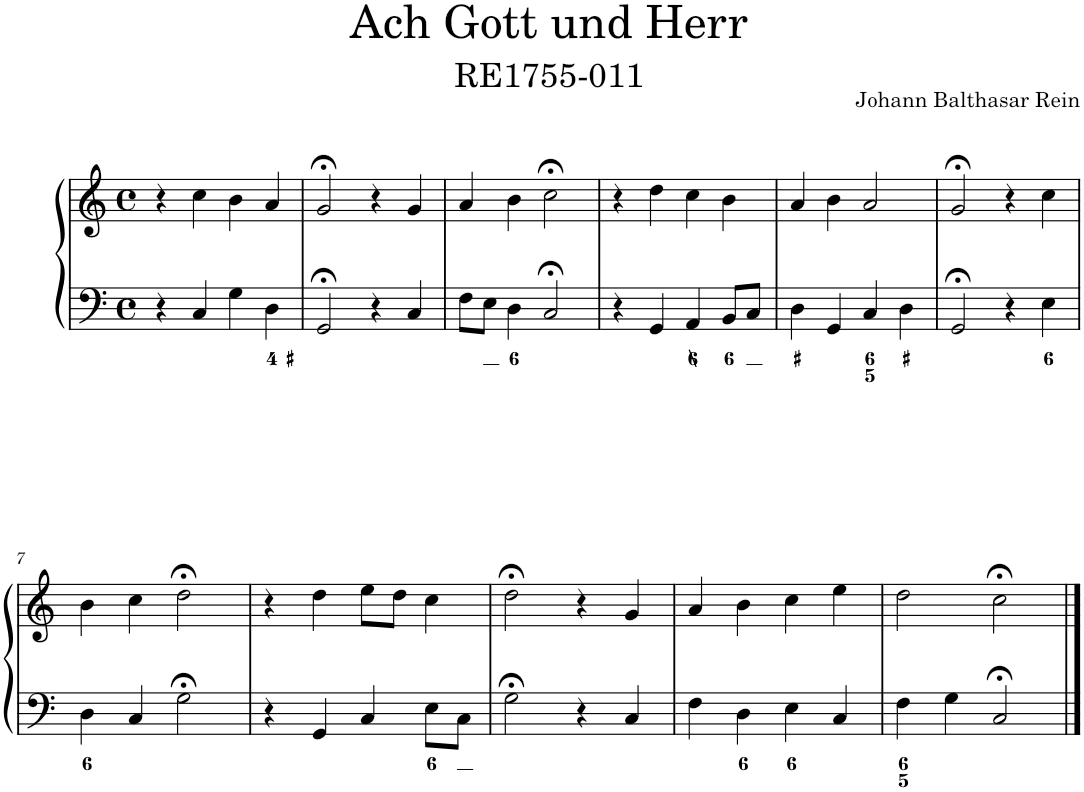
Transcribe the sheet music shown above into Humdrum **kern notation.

**kern	**kern
*part1	*part1
*staff2	*staff1
*I"Piano	*
*I'Pno.	*
*clefF4	*clefG2
*k[]	*k[]
*M4/4	*M4/4
*met(c)	*met(c)
=1	=1
4r	4r
4C/	4cc\
4G\	4b\
4D\	4a/
=2	=2
2GG;</	2g;</
4r	4r
4C/	4g/
=3	=3
8F\L	4a/
8E\J	.
4D\	4b\
2C;</	2cc;<\
=4	=4
4r	4r
4GG/	4dd\
4AA/	4cc\
8BB/L	4b\
8C/J	.
=5	=5
4D\	4a/
4GG/	4b\
4C/	2a/
4D\	.
=6	=6
2GG;</	2g;</
4r	4r
4E\	4cc\
!!LO:LB:g=z
=7	=7
4D\	4b\
4C/	4cc\
2G;<\	2dd;<\
=8	=8
4r	4r
4GG/	4dd\
4C/	8ee\L
.	8dd\J
8E\L	4cc\
8C\J	.
=9	=9
2G;<\	2dd;<\
4r	4r
4C/	4g/
=10	=10
4F\	4a/
4D\	4b\
4E\	4cc\
4C/	4ee\
=11	=11
4F\	2dd\
4G\	.
2C;</	2cc;<\
==	==
*-	*-
